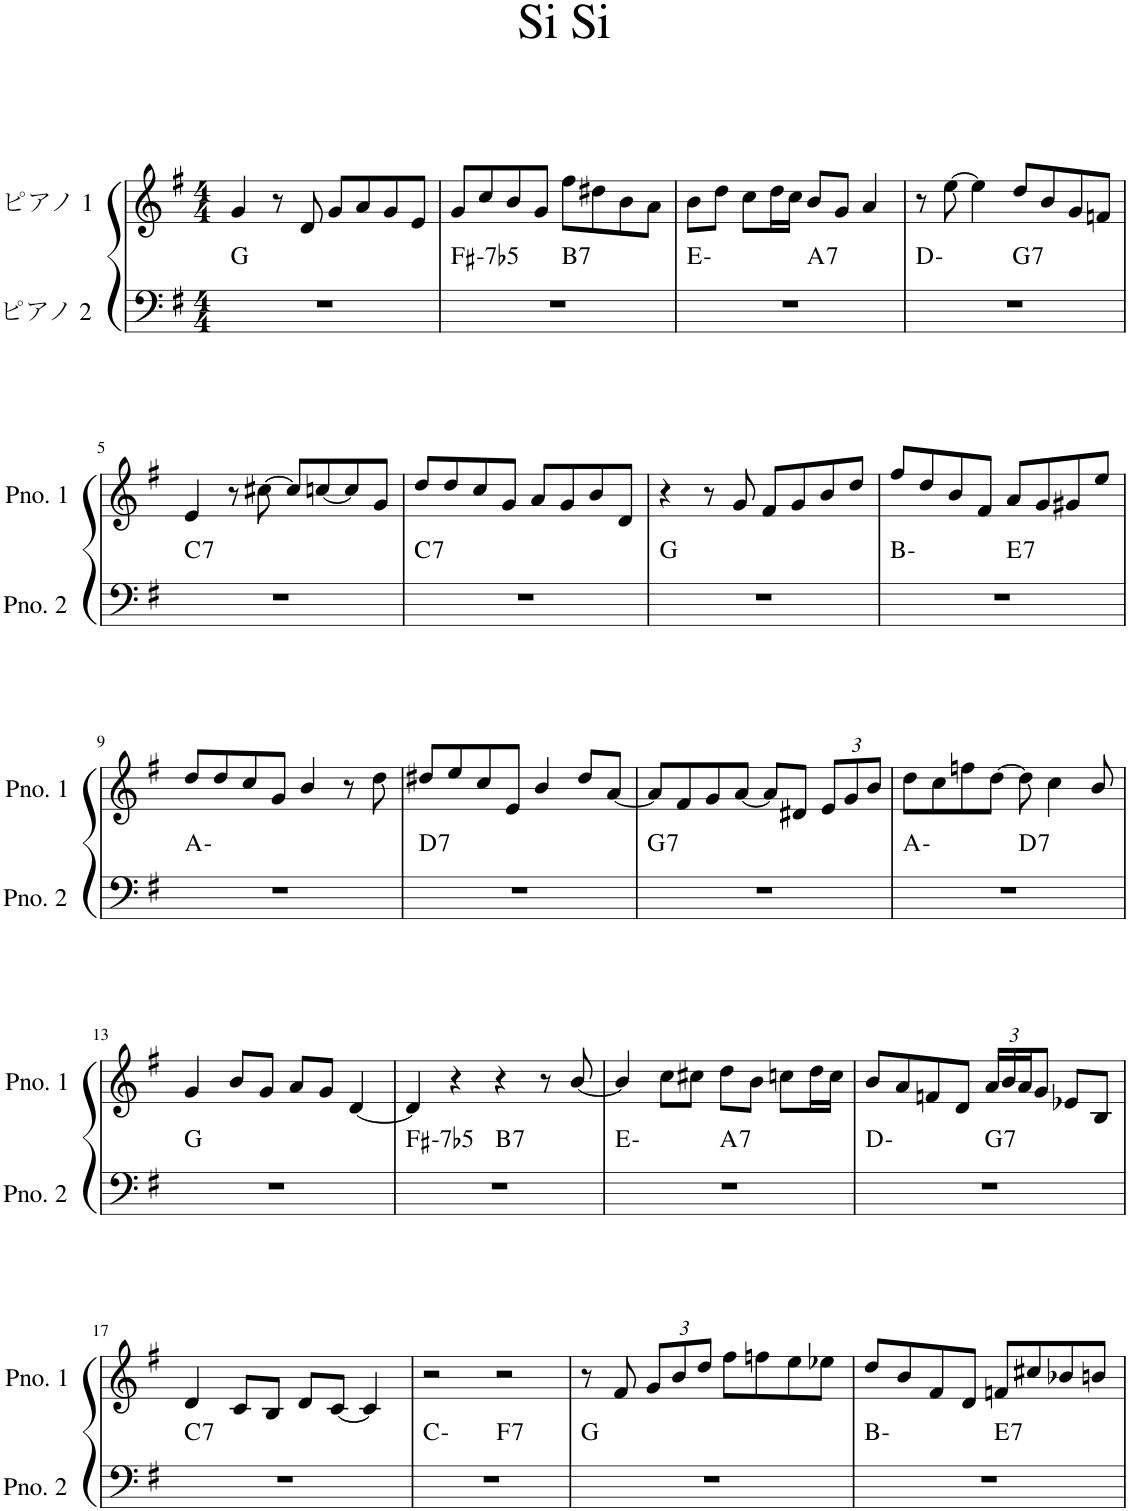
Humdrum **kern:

**kern	**harte	**kern
*part2	*part2	*part1
*staff2	*	*staff1
*I"ピアノ 2	*	*I"ピアノ 1
*clefF4	*	*clefG2
*k[f#]	*	*k[f#]
*M4/4	*	*M4/4
=1	=1	=1
1r	G:maj	4g/
.	.	8r
.	.	8d/
.	.	8g/L
.	.	8a/
.	.	8g/
.	.	8e/J
=2	=2	=2
!	!LO:H:kt=-7b5	!
*^	*	*
1r	2ryy	F#:hdim7	8g/L
.	.	.	8cc/
.	.	.	8b/
.	.	.	8g/J
!	!	!LO:H:kt=7	!
.	2ryy	B:7	8ff#\L
.	.	.	8dd#X\
.	.	.	8b\
.	.	.	8a\J
=3	=3	=3	=3
1r	2ryy	E:min	8b\L
.	.	.	8dd\J
.	.	.	8cc\L
.	.	.	16dd\L
.	.	.	16cc\JJ
!	!	!LO:H:kt=7	!
.	2ryy	A:7	8b/L
.	.	.	8g/J
.	.	.	4a/
=4	=4	=4	=4
1r	2ryy	D:min	8r
.	.	.	[8ee\
.	.	.	4ee\]
!	!	!LO:H:kt=7	!
.	2ryy	G:7	8dd/L
.	.	.	8b/
.	.	.	8g/
.	.	.	8fn/J
!!LO:LB:g=z
=5	=5	=5	=5
!	!	!LO:H:kt=7	!
*v	*v	*	*
1r	C:7	4e/
.	.	8r
.	.	[8cc#X\
.	.	8cc#/L]
.	.	[8ccn/
.	.	8cc/]
.	.	8g/J
=6	=6	=6
!	!LO:H:kt=7	!
1r	C:7	8dd/L
.	.	8dd/
.	.	8cc/
.	.	8g/J
.	.	8a/L
.	.	8g/
.	.	8b/
.	.	8d/J
=7	=7	=7
1r	G:maj	4r
.	.	8r
.	.	8g/
.	.	8f#/L
.	.	8g/
.	.	8b/
.	.	8dd/J
=8	=8	=8
*^	*	*
1r	2ryy	B:min	8ff#/L
.	.	.	8dd/
.	.	.	8b/
.	.	.	8f#/J
!	!	!LO:H:kt=7	!
.	2ryy	E:7	8a/L
.	.	.	8g/
.	.	.	8g#X/
.	.	.	8ee/J
*v	*v	*	*
!!LO:LB:g=z
=9	=9	=9
1r	A:min	8dd/L
.	.	8dd/
.	.	8cc/
.	.	8g/J
.	.	4b/
.	.	8r
.	.	8dd\
=10	=10	=10
!	!LO:H:kt=7	!
1r	D:7	8dd#X/L
.	.	8ee/
.	.	8cc/
.	.	8e/J
.	.	4b/
.	.	8dd#/L
.	.	[8a/J
=11	=11	=11
!	!LO:H:kt=7	!
1r	G:7	8a/L]
.	.	8f#/
.	.	8g/
.	.	[8a/J
.	.	8a/L]
.	.	8d#X/J
*	*	*Xbrackettup
.	.	12e/L
.	.	12g/
.	.	12b/J
=12	=12	=12
*^	*	*
1r	2ryy	A:min	8dd\L
.	.	.	8cc\
.	.	.	8ffn\
.	.	.	[8dd\J
!	!	!LO:H:kt=7	!
.	2ryy	D:7	8dd\]
.	.	.	4cc\
.	.	.	8b/
*v	*v	*	*
!!LO:LB:g=z
=13	=13	=13
1r	G:maj	4g/
.	.	8b/L
.	.	8g/J
.	.	8a/L
.	.	8g/J
.	.	[4d/
=14	=14	=14
!	!LO:H:kt=-7b5	!
*^	*	*
1r	2ryy	F#:hdim7	4d/]
.	.	.	4r
!	!	!LO:H:kt=7	!
.	2ryy	B:7	4r
.	.	.	8r
.	.	.	[8b/
=15	=15	=15	=15
1r	2ryy	E:min	4b/]
.	.	.	8cc\L
.	.	.	8cc#X\J
!	!	!LO:H:kt=7	!
.	2ryy	A:7	8dd\L
.	.	.	8b\J
.	.	.	8ccn\L
.	.	.	16dd\L
.	.	.	16cc\JJ
=16	=16	=16	=16
1r	2ryy	D:min	8b/L
.	.	.	8a/
.	.	.	8fn/
.	.	.	8d/J
!	!	!LO:H:kt=7	!
.	2ryy	G:7	24a/LL
.	.	.	24b/
.	.	.	24a/J
.	.	.	8g/J
.	.	.	8e-X/L
.	.	.	8B/J
!!LO:LB:g=z
=17	=17	=17	=17
!	!	!LO:H:kt=7	!
*v	*v	*	*
1r	C:7	4d/
.	.	8c/L
.	.	8B/J
.	.	8d/L
.	.	[8c/J
.	.	4c/]
=18	=18	=18
*^	*	*
1r	2ryy	C:min	2r
!	!	!LO:H:kt=7	!
.	2ryy	F:7	2r
*v	*v	*	*
=19	=19	=19
1r	G:maj	8r
.	.	8f#/
.	.	12g/L
.	.	12b/
.	.	12dd/J
.	.	8ff#\L
.	.	8ffn\
.	.	8ee\
.	.	8ee-X\J
=20	=20	=20
*^	*	*
1r	2ryy	B:min	8dd/L
.	.	.	8b/
.	.	.	8f#/
.	.	.	8d/J
!	!	!LO:H:kt=7	!
.	2ryy	E:7	8fn/L
.	.	.	8cc#X/
.	.	.	8b-X/
.	.	.	8bn/J
*v	*v	*	*
=	=	=
*-	*-	*-
